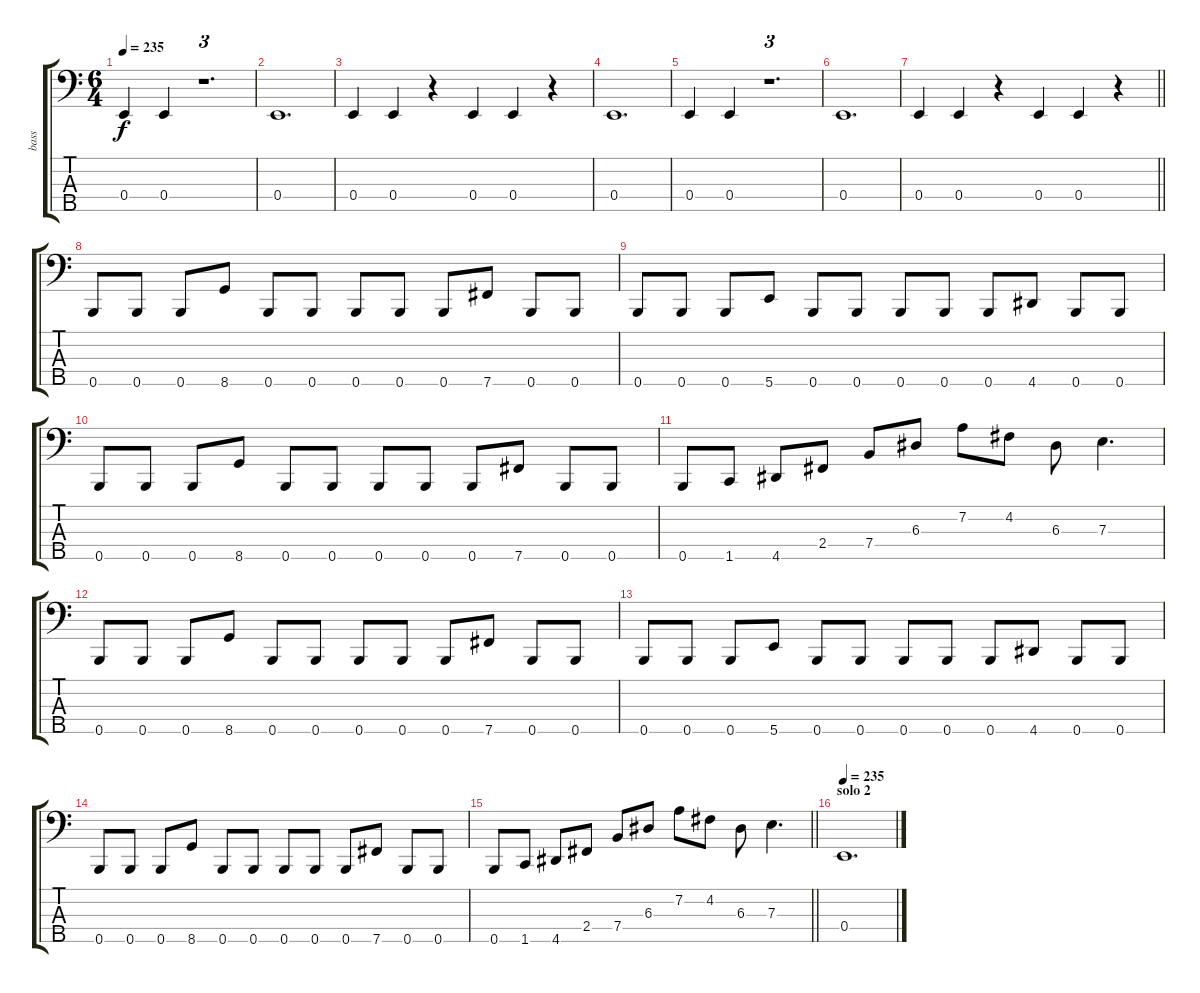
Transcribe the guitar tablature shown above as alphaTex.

\track ("bass" "bass") {instrument electricbassfinger}
\staff {score tabs}
\tuning (G2 D2 A1 E1 B0) {hide}
\ts (6 4)
\tempo 235
\clef f4
\ks c
0.4.4{dy f} 0.4.4 r.1{d tu (3 2)} |
0.4.1{d} |
0.4.4 0.4.4 r.4 0.4.4 0.4.4 r.4 |
0.4.1{d} |
0.4.4 0.4.4 r.1{d tu (3 2)} |
0.4.1{d} |
\barLineRight lightlight
0.4.4 0.4.4 r.4 0.4.4 0.4.4 r.4 |
0.5.8 0.5.8 0.5.8 8.5.8 0.5.8 0.5.8 0.5.8 0.5.8 0.5.8 7.5.8 0.5.8 0.5.8 |
0.5.8 0.5.8 0.5.8 5.5.8 0.5.8 0.5.8 0.5.8 0.5.8 0.5.8 4.5.8 0.5.8 0.5.8 |
0.5.8 0.5.8 0.5.8 8.5.8 0.5.8 0.5.8 0.5.8 0.5.8 0.5.8 7.5.8 0.5.8 0.5.8 |
0.5.8 1.5.8 4.5.8 2.4.8 7.4.8 6.3.8 7.2.8 4.2.8 6.3.8 7.3.4{d} |
0.5.8 0.5.8 0.5.8 8.5.8 0.5.8 0.5.8 0.5.8 0.5.8 0.5.8 7.5.8 0.5.8 0.5.8 |
0.5.8 0.5.8 0.5.8 5.5.8 0.5.8 0.5.8 0.5.8 0.5.8 0.5.8 4.5.8 0.5.8 0.5.8 |
0.5.8 0.5.8 0.5.8 8.5.8 0.5.8 0.5.8 0.5.8 0.5.8 0.5.8 7.5.8 0.5.8 0.5.8 |
\barLineRight lightlight
0.5.8 1.5.8 4.5.8 2.4.8 7.4.8 6.3.8 7.2.8 4.2.8 6.3.8 7.3.4{d} |
\section ("" "solo 2")
\tempo 235
0.4.1{d}
